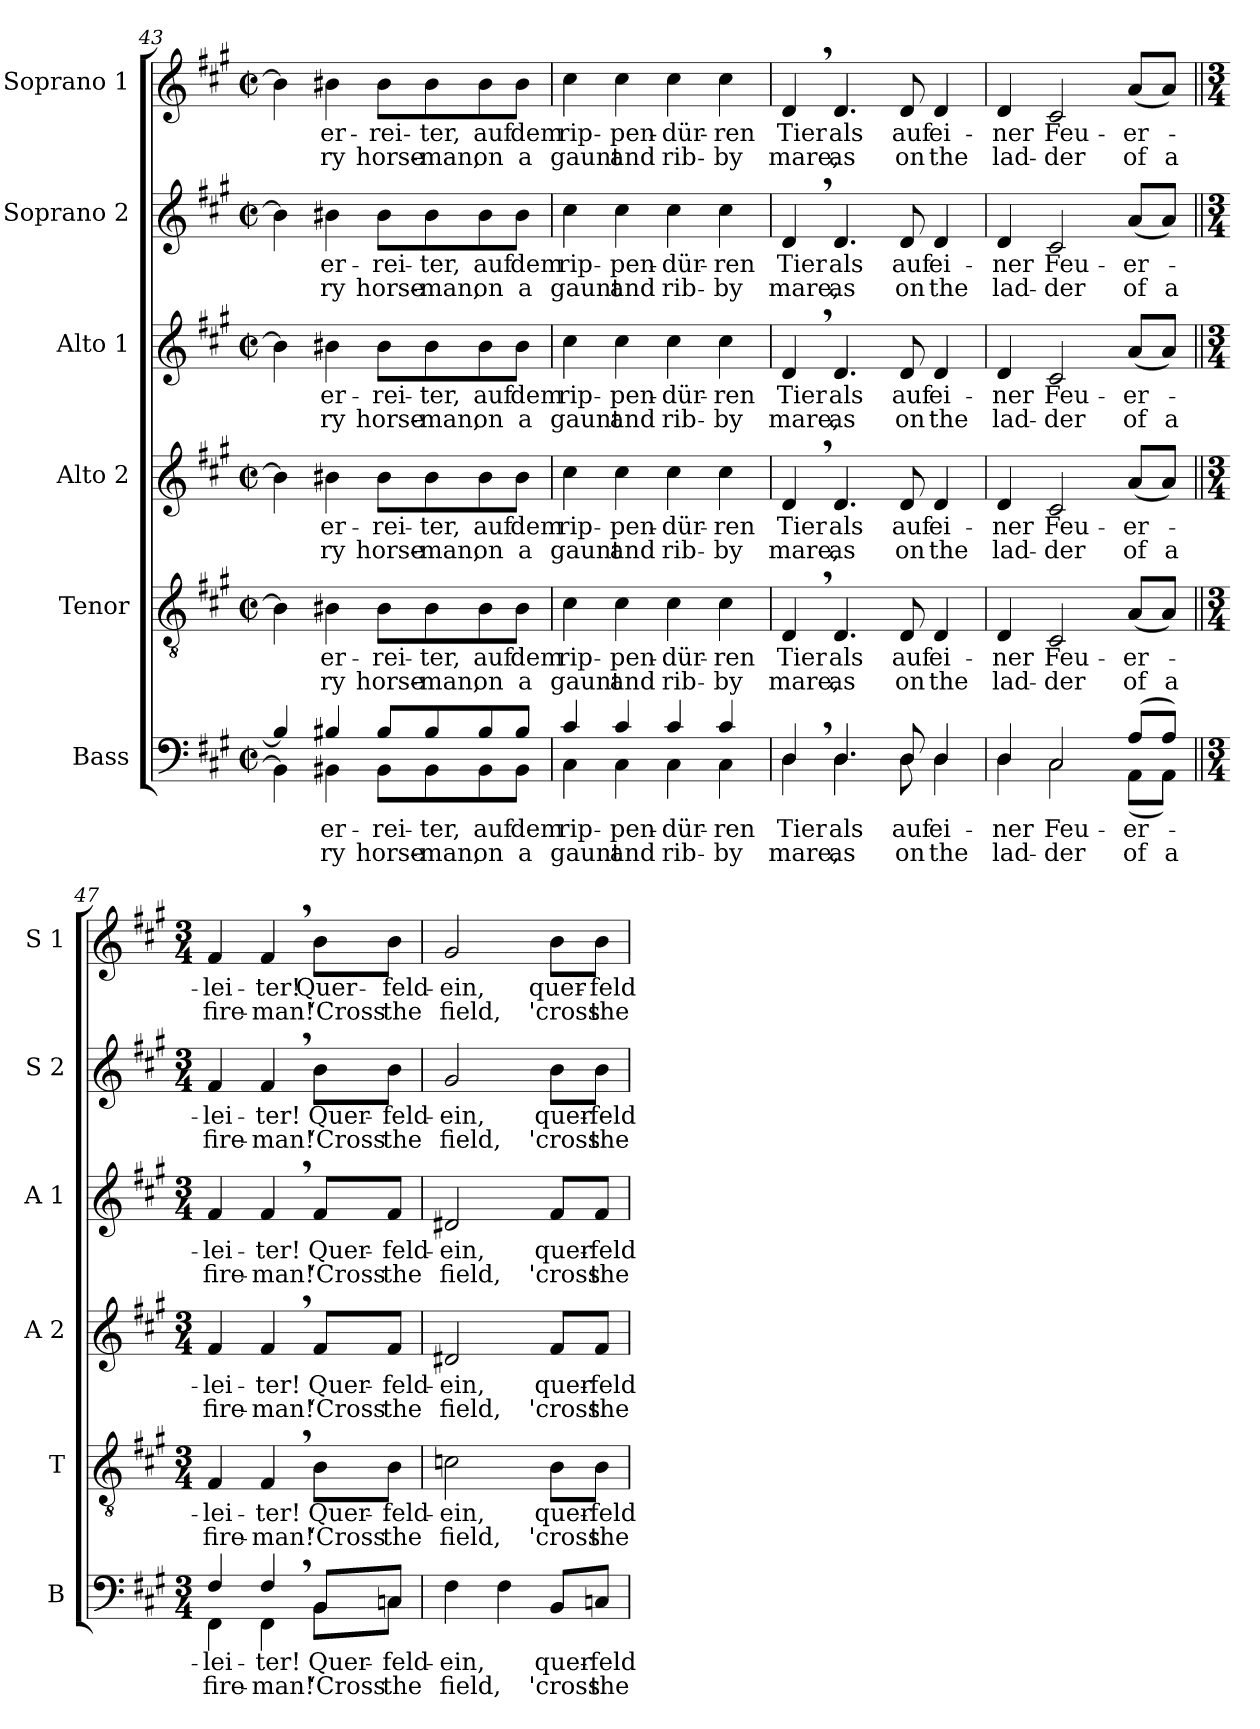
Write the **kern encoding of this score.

**kern	**text	**text	**kern	**text	**text	**kern	**text	**text	**kern	**text	**text	**kern	**text	**text	**kern	**text	**text
*part6	*part6	*part6	*part5	*part5	*part5	*part4	*part4	*part4	*part3	*part3	*part3	*part2	*part2	*part2	*part1	*part1	*part1
*staff6	*staff6	*staff6	*staff5	*staff5	*staff5	*staff4	*staff4	*staff4	*staff3	*staff3	*staff3	*staff2	*staff2	*staff2	*staff1	*staff1	*staff1
*I"Bass	*	*	*I"Tenor	*	*	*I"Alto 2	*	*	*I"Alto 1	*	*	*I"Soprano 2	*	*	*I"Soprano 1	*	*
*I'B	*	*	*I'T	*	*	*I'A 2	*	*	*I'A 1	*	*	*I'S 2	*	*	*I'S 1	*	*
*clefF4	*	*	*clefGv2	*	*	*clefG2	*	*	*clefG2	*	*	*clefG2	*	*	*clefG2	*	*
*k[f#c#g#]	*	*	*k[f#c#g#]	*	*	*k[f#c#g#]	*	*	*k[f#c#g#]	*	*	*k[f#c#g#]	*	*	*k[f#c#g#]	*	*
*f#:	*	*	*f#:	*	*	*f#:	*	*	*f#:	*	*	*f#:	*	*	*f#:	*	*
*M2/2	*	*	*M2/2	*	*	*M2/2	*	*	*M2/2	*	*	*M2/2	*	*	*M2/2	*	*
*met(c|)	*	*	*met(c|)	*	*	*met(c|)	*	*	*met(c|)	*	*	*met(c|)	*	*	*met(c|)	*	*
=43	=43	=43	=43	=43	=43	=43	=43	=43	=43	=43	=43	=43	=43	=43	=43	=43	=43
*^	*	*	*	*	*	*	*	*	*	*	*	*	*	*	*	*	*
4B#/]	4BB#\]	.	.	4B#\]	.	.	4b#\]	.	.	4b#\]	.	.	4b#\]	.	.	4b#\]	.	.
!	!	!LO:LY:b	!LO:LY:b	!	!	!	!	!	!	!	!	!	!	!	!	!	!	!
!	!	!	!	!	!LO:LY:b	!LO:LY:b	!	!	!	!	!	!	!	!	!	!	!	!
!	!	!	!	!	!	!	!	!LO:LY:b	!LO:LY:b	!	!	!	!	!	!	!	!	!
!	!	!	!	!	!	!	!	!	!	!	!LO:LY:b	!LO:LY:b	!	!	!	!	!	!
!	!	!	!	!	!	!	!	!	!	!	!	!	!	!LO:LY:b	!LO:LY:b	!	!	!
!	!	!	!	!	!	!	!	!	!	!	!	!	!	!	!	!	!LO:LY:b	!LO:LY:b
4B#X/	4BB#X\	-er-	-ry	4B#X\	-er-	-ry	4b#X\	-er-	-ry	4b#X\	-er-	-ry	4b#X\	-er-	-ry	4b#X\	-er-	-ry
!	!	!LO:LY:b	!LO:LY:b	!	!	!	!	!	!	!	!	!	!	!	!	!	!	!
!	!	!	!	!	!LO:LY:b	!LO:LY:b	!	!	!	!	!	!	!	!	!	!	!	!
!	!	!	!	!	!	!	!	!LO:LY:b	!LO:LY:b	!	!	!	!	!	!	!	!	!
!	!	!	!	!	!	!	!	!	!	!	!LO:LY:b	!LO:LY:b	!	!	!	!	!	!
!	!	!	!	!	!	!	!	!	!	!	!	!	!	!LO:LY:b	!LO:LY:b	!	!	!
!	!	!	!	!	!	!	!	!	!	!	!	!	!	!	!	!	!LO:LY:b	!LO:LY:b
8B#/L	8BB#\L	-rei-	horse-	8B#\L	-rei-	horse-	8b#\L	-rei-	horse-	8b#\L	-rei-	horse-	8b#\L	-rei-	horse-	8b#\L	-rei-	horse-
!	!	!LO:LY:b	!LO:LY:b	!	!	!	!	!	!	!	!	!	!	!	!	!	!	!
!	!	!	!	!	!LO:LY:b	!LO:LY:b	!	!	!	!	!	!	!	!	!	!	!	!
!	!	!	!	!	!	!	!	!LO:LY:b	!LO:LY:b	!	!	!	!	!	!	!	!	!
!	!	!	!	!	!	!	!	!	!	!	!LO:LY:b	!LO:LY:b	!	!	!	!	!	!
!	!	!	!	!	!	!	!	!	!	!	!	!	!	!LO:LY:b	!LO:LY:b	!	!	!
!	!	!	!	!	!	!	!	!	!	!	!	!	!	!	!	!	!LO:LY:b	!LO:LY:b
8B#/	8BB#\	-ter,	-man,	8B#\	-ter,	-man,	8b#\	-ter,	-man,	8b#\	-ter,	-man,	8b#\	-ter,	-man,	8b#\	-ter,	-man,
!	!	!LO:LY:b	!LO:LY:b	!	!	!	!	!	!	!	!	!	!	!	!	!	!	!
!	!	!	!	!	!LO:LY:b	!LO:LY:b	!	!	!	!	!	!	!	!	!	!	!	!
!	!	!	!	!	!	!	!	!LO:LY:b	!LO:LY:b	!	!	!	!	!	!	!	!	!
!	!	!	!	!	!	!	!	!	!	!	!LO:LY:b	!LO:LY:b	!	!	!	!	!	!
!	!	!	!	!	!	!	!	!	!	!	!	!	!	!LO:LY:b	!LO:LY:b	!	!	!
!	!	!	!	!	!	!	!	!	!	!	!	!	!	!	!	!	!LO:LY:b	!LO:LY:b
8B#/	8BB#\	auf	on	8B#\	auf	on	8b#\	auf	on	8b#\	auf	on	8b#\	auf	on	8b#\	auf	on
!	!	!LO:LY:b	!LO:LY:b	!	!	!	!	!	!	!	!	!	!	!	!	!	!	!
!	!	!	!	!	!LO:LY:b	!LO:LY:b	!	!	!	!	!	!	!	!	!	!	!	!
!	!	!	!	!	!	!	!	!LO:LY:b	!LO:LY:b	!	!	!	!	!	!	!	!	!
!	!	!	!	!	!	!	!	!	!	!	!LO:LY:b	!LO:LY:b	!	!	!	!	!	!
!	!	!	!	!	!	!	!	!	!	!	!	!	!	!LO:LY:b	!LO:LY:b	!	!	!
!	!	!	!	!	!	!	!	!	!	!	!	!	!	!	!	!	!LO:LY:b	!LO:LY:b
8B#/J	8BB#\J	dem	a	8B#\J	dem	a	8b#\J	dem	a	8b#\J	dem	a	8b#\J	dem	a	8b#\J	dem	a
!!LO:LB:g=z
=44	=44	=44	=44	=44	=44	=44	=44	=44	=44	=44	=44	=44	=44	=44	=44	=44	=44	=44
!	!	!LO:LY:b	!LO:LY:b	!	!	!	!	!	!	!	!	!	!	!	!	!	!	!
!	!	!	!	!	!LO:LY:b	!LO:LY:b	!	!	!	!	!	!	!	!	!	!	!	!
!	!	!	!	!	!	!	!	!LO:LY:b	!LO:LY:b	!	!	!	!	!	!	!	!	!
!	!	!	!	!	!	!	!	!	!	!	!LO:LY:b	!LO:LY:b	!	!	!	!	!	!
!	!	!	!	!	!	!	!	!	!	!	!	!	!	!LO:LY:b	!LO:LY:b	!	!	!
!	!	!	!	!	!	!	!	!	!	!	!	!	!	!	!	!	!LO:LY:b	!LO:LY:b
4c#/	4C#\	rip-	gaunt	4c#\	rip-	gaunt	4cc#\	rip-	gaunt	4cc#\	rip-	gaunt	4cc#\	rip-	gaunt	4cc#\	rip-	gaunt
!	!	!LO:LY:b	!LO:LY:b	!	!	!	!	!	!	!	!	!	!	!	!	!	!	!
!	!	!	!	!	!LO:LY:b	!LO:LY:b	!	!	!	!	!	!	!	!	!	!	!	!
!	!	!	!	!	!	!	!	!LO:LY:b	!LO:LY:b	!	!	!	!	!	!	!	!	!
!	!	!	!	!	!	!	!	!	!	!	!LO:LY:b	!LO:LY:b	!	!	!	!	!	!
!	!	!	!	!	!	!	!	!	!	!	!	!	!	!LO:LY:b	!LO:LY:b	!	!	!
!	!	!	!	!	!	!	!	!	!	!	!	!	!	!	!	!	!LO:LY:b	!LO:LY:b
4c#/	4C#\	-pen-	and	4c#\	-pen-	and	4cc#\	-pen-	and	4cc#\	-pen-	and	4cc#\	-pen-	and	4cc#\	-pen-	and
!	!	!LO:LY:b	!LO:LY:b	!	!	!	!	!	!	!	!	!	!	!	!	!	!	!
!	!	!	!	!	!LO:LY:b	!LO:LY:b	!	!	!	!	!	!	!	!	!	!	!	!
!	!	!	!	!	!	!	!	!LO:LY:b	!LO:LY:b	!	!	!	!	!	!	!	!	!
!	!	!	!	!	!	!	!	!	!	!	!LO:LY:b	!LO:LY:b	!	!	!	!	!	!
!	!	!	!	!	!	!	!	!	!	!	!	!	!	!LO:LY:b	!LO:LY:b	!	!	!
!	!	!	!	!	!	!	!	!	!	!	!	!	!	!	!	!	!LO:LY:b	!LO:LY:b
4c#/	4C#\	-dür-	rib-	4c#\	-dür-	rib-	4cc#\	-dür-	rib-	4cc#\	-dür-	rib-	4cc#\	-dür-	rib-	4cc#\	-dür-	rib-
!	!	!LO:LY:b	!LO:LY:b	!	!	!	!	!	!	!	!	!	!	!	!	!	!	!
!	!	!	!	!	!LO:LY:b	!LO:LY:b	!	!	!	!	!	!	!	!	!	!	!	!
!	!	!	!	!	!	!	!	!LO:LY:b	!LO:LY:b	!	!	!	!	!	!	!	!	!
!	!	!	!	!	!	!	!	!	!	!	!LO:LY:b	!LO:LY:b	!	!	!	!	!	!
!	!	!	!	!	!	!	!	!	!	!	!	!	!	!LO:LY:b	!LO:LY:b	!	!	!
!	!	!	!	!	!	!	!	!	!	!	!	!	!	!	!	!	!LO:LY:b	!LO:LY:b
4c#/	4C#\	-ren	-by	4c#\	-ren	-by	4cc#\	-ren	-by	4cc#\	-ren	-by	4cc#\	-ren	-by	4cc#\	-ren	-by
=45	=45	=45	=45	=45	=45	=45	=45	=45	=45	=45	=45	=45	=45	=45	=45	=45	=45	=45
!	!	!LO:LY:b	!LO:LY:b	!	!	!	!	!	!	!	!	!	!	!	!	!	!	!
!	!	!	!	!	!LO:LY:b	!LO:LY:b	!	!	!	!	!	!	!	!	!	!	!	!
!	!	!	!	!	!	!	!	!LO:LY:b	!LO:LY:b	!	!	!	!	!	!	!	!	!
!	!	!	!	!	!	!	!	!	!	!	!LO:LY:b	!LO:LY:b	!	!	!	!	!	!
!	!	!	!	!	!	!	!	!	!	!	!	!	!	!LO:LY:b	!LO:LY:b	!	!	!
!	!	!	!	!	!	!	!	!	!	!	!	!	!	!	!	!	!LO:LY:b	!LO:LY:b
4D,>/	4D\	Tier	mare,	4D,>/	Tier	mare,	4d,>/	Tier	mare,	4d,>/	Tier	mare,	4d,>/	Tier	mare,	4d,>/	Tier	mare,
!	!	!LO:LY:b	!LO:LY:b	!	!	!	!	!	!	!	!	!	!	!	!	!	!	!
!	!	!	!	!	!LO:LY:b	!LO:LY:b	!	!	!	!	!	!	!	!	!	!	!	!
!	!	!	!	!	!	!	!	!LO:LY:b	!LO:LY:b	!	!	!	!	!	!	!	!	!
!	!	!	!	!	!	!	!	!	!	!	!LO:LY:b	!LO:LY:b	!	!	!	!	!	!
!	!	!	!	!	!	!	!	!	!	!	!	!	!	!LO:LY:b	!LO:LY:b	!	!	!
!	!	!	!	!	!	!	!	!	!	!	!	!	!	!	!	!	!LO:LY:b	!LO:LY:b
4.D/	4.D\	als	as	4.D/	als	as	4.d/	als	as	4.d/	als	as	4.d/	als	as	4.d/	als	as
!	!	!LO:LY:b	!LO:LY:b	!	!	!	!	!	!	!	!	!	!	!	!	!	!	!
!	!	!	!	!	!LO:LY:b	!LO:LY:b	!	!	!	!	!	!	!	!	!	!	!	!
!	!	!	!	!	!	!	!	!LO:LY:b	!LO:LY:b	!	!	!	!	!	!	!	!	!
!	!	!	!	!	!	!	!	!	!	!	!LO:LY:b	!LO:LY:b	!	!	!	!	!	!
!	!	!	!	!	!	!	!	!	!	!	!	!	!	!LO:LY:b	!LO:LY:b	!	!	!
!	!	!	!	!	!	!	!	!	!	!	!	!	!	!	!	!	!LO:LY:b	!LO:LY:b
8D/	8D\	auf	on	8D/	auf	on	8d/	auf	on	8d/	auf	on	8d/	auf	on	8d/	auf	on
!	!	!LO:LY:b	!LO:LY:b	!	!	!	!	!	!	!	!	!	!	!	!	!	!	!
!	!	!	!	!	!LO:LY:b	!LO:LY:b	!	!	!	!	!	!	!	!	!	!	!	!
!	!	!	!	!	!	!	!	!LO:LY:b	!LO:LY:b	!	!	!	!	!	!	!	!	!
!	!	!	!	!	!	!	!	!	!	!	!LO:LY:b	!LO:LY:b	!	!	!	!	!	!
!	!	!	!	!	!	!	!	!	!	!	!	!	!	!LO:LY:b	!LO:LY:b	!	!	!
!	!	!	!	!	!	!	!	!	!	!	!	!	!	!	!	!	!LO:LY:b	!LO:LY:b
4D/	4D\	ei-	the	4D/	ei-	the	4d/	ei-	the	4d/	ei-	the	4d/	ei-	the	4d/	ei-	the
=46	=46	=46	=46	=46	=46	=46	=46	=46	=46	=46	=46	=46	=46	=46	=46	=46	=46	=46
!	!	!LO:LY:b	!LO:LY:b	!	!	!	!	!	!	!	!	!	!	!	!	!	!	!
!	!	!	!	!	!LO:LY:b	!LO:LY:b	!	!	!	!	!	!	!	!	!	!	!	!
!	!	!	!	!	!	!	!	!LO:LY:b	!LO:LY:b	!	!	!	!	!	!	!	!	!
!	!	!	!	!	!	!	!	!	!	!	!LO:LY:b	!LO:LY:b	!	!	!	!	!	!
!	!	!	!	!	!	!	!	!	!	!	!	!	!	!LO:LY:b	!LO:LY:b	!	!	!
!	!	!	!	!	!	!	!	!	!	!	!	!	!	!	!	!	!LO:LY:b	!LO:LY:b
4D/	4D\	-ner	lad-	4D/	-ner	lad-	4d/	-ner	lad-	4d/	-ner	lad-	4d/	-ner	lad-	4d/	-ner	lad-
!	!	!LO:LY:b	!LO:LY:b	!	!	!	!	!	!	!	!	!	!	!	!	!	!	!
!	!	!	!	!	!LO:LY:b	!LO:LY:b	!	!	!	!	!	!	!	!	!	!	!	!
!	!	!	!	!	!	!	!	!LO:LY:b	!LO:LY:b	!	!	!	!	!	!	!	!	!
!	!	!	!	!	!	!	!	!	!	!	!LO:LY:b	!LO:LY:b	!	!	!	!	!	!
!	!	!	!	!	!	!	!	!	!	!	!	!	!	!LO:LY:b	!LO:LY:b	!	!	!
!	!	!	!	!	!	!	!	!	!	!	!	!	!	!	!	!	!LO:LY:b	!LO:LY:b
2C#/	2C#\	Feu-	-der	2C#/	Feu-	-der	2c#/	Feu-	-der	2c#/	Feu-	-der	2c#/	Feu-	-der	2c#/	Feu-	-der
!	!	!LO:LY:b	!LO:LY:b	!	!	!	!	!	!	!	!	!	!	!	!	!	!	!
!	!	!	!	!	!LO:LY:b	!LO:LY:b	!	!	!	!	!	!	!	!	!	!	!	!
!	!	!	!	!	!	!	!	!LO:LY:b	!LO:LY:b	!	!	!	!	!	!	!	!	!
!	!	!	!	!	!	!	!	!	!	!	!LO:LY:b	!LO:LY:b	!	!	!	!	!	!
!	!	!	!	!	!	!	!	!	!	!	!	!	!	!LO:LY:b	!LO:LY:b	!	!	!
!	!	!	!	!	!	!	!	!	!	!	!	!	!	!	!	!	!LO:LY:b	!LO:LY:b
(>8A/L	(<8AA\L	-er-	of	(<8A/L	-er-	of	(<8a/L	-er-	of	(<8a/L	-er-	of	(<8a/L	-er-	of	(<8a/L	-er-	of
!	!	!	!LO:LY:b	!	!	!	!	!	!	!	!	!	!	!	!	!	!	!
!	!	!	!	!	!	!LO:LY:b	!	!	!	!	!	!	!	!	!	!	!	!
!	!	!	!	!	!	!	!	!	!LO:LY:b	!	!	!	!	!	!	!	!	!
!	!	!	!	!	!	!	!	!	!	!	!	!LO:LY:b	!	!	!	!	!	!
!	!	!	!	!	!	!	!	!	!	!	!	!	!	!	!LO:LY:b	!	!	!
!	!	!	!	!	!	!	!	!	!	!	!	!	!	!	!	!	!	!LO:LY:b
8A/J)	8AA\J)	.	a	8A/J)	.	a	8a/J)	.	a	8a/J)	.	a	8a/J)	.	a	8a/J)	.	a
=47||	=47||	=47||	=47||	=47||	=47||	=47||	=47||	=47||	=47||	=47||	=47||	=47||	=47||	=47||	=47||	=47||	=47||	=47||
*M3/4	*	*	*	*M3/4	*	*	*M3/4	*	*	*M3/4	*	*	*M3/4	*	*	*M3/4	*	*
!	!	!LO:LY:b	!LO:LY:b	!	!	!	!	!	!	!	!	!	!	!	!	!	!	!
!	!	!	!	!	!LO:LY:b	!LO:LY:b	!	!	!	!	!	!	!	!	!	!	!	!
!	!	!	!	!	!	!	!	!LO:LY:b	!LO:LY:b	!	!	!	!	!	!	!	!	!
!	!	!	!	!	!	!	!	!	!	!	!LO:LY:b	!LO:LY:b	!	!	!	!	!	!
!	!	!	!	!	!	!	!	!	!	!	!	!	!	!LO:LY:b	!LO:LY:b	!	!	!
!	!	!	!	!	!	!	!	!	!	!	!	!	!	!	!	!	!LO:LY:b	!LO:LY:b
4F#/	4FF#\	-lei-	fire-	4F#/	-lei-	fire-	4f#/	-lei-	fire-	4f#/	-lei-	fire-	4f#/	-lei-	fire-	4f#/	-lei-	fire-
!	!	!LO:LY:b	!LO:LY:b	!	!	!	!	!	!	!	!	!	!	!	!	!	!	!
!	!	!	!	!	!LO:LY:b	!LO:LY:b	!	!	!	!	!	!	!	!	!	!	!	!
!	!	!	!	!	!	!	!	!LO:LY:b	!LO:LY:b	!	!	!	!	!	!	!	!	!
!	!	!	!	!	!	!	!	!	!	!	!LO:LY:b	!LO:LY:b	!	!	!	!	!	!
!	!	!	!	!	!	!	!	!	!	!	!	!	!	!LO:LY:b	!LO:LY:b	!	!	!
!	!	!	!	!	!	!	!	!	!	!	!	!	!	!	!	!	!LO:LY:b	!LO:LY:b
4F#,>/	4FF#\	-ter!	-man!	4F#,>/	-ter!	-man!	4f#,>/	-ter!	-man!	4f#,>/	-ter!	-man!	4f#,>/	-ter!	-man!	4f#,>/	-ter!	-man!
!	!	!LO:LY:b	!LO:LY:b	!	!	!	!	!	!	!	!	!	!	!	!	!	!	!
!	!	!	!	!	!LO:LY:b	!LO:LY:b	!	!	!	!	!	!	!	!	!	!	!	!
!	!	!	!	!	!	!	!	!LO:LY:b	!LO:LY:b	!	!	!	!	!	!	!	!	!
!	!	!	!	!	!	!	!	!	!	!	!LO:LY:b	!LO:LY:b	!	!	!	!	!	!
!	!	!	!	!	!	!	!	!	!	!	!	!	!	!LO:LY:b	!LO:LY:b	!	!	!
!	!	!	!	!	!	!	!	!	!	!	!	!	!	!	!	!	!LO:LY:b	!LO:LY:b
8BB/L	8BB\L	Quer-	‘Cross	8B\L	Quer-	‘Cross	8f#/L	Quer-	‘Cross	8f#/L	Quer-	‘Cross	8b\L	Quer-	‘Cross	8b\L	Quer-	‘Cross
!	!	!LO:LY:b	!LO:LY:b	!	!	!	!	!	!	!	!	!	!	!	!	!	!	!
!	!	!	!	!	!LO:LY:b	!LO:LY:b	!	!	!	!	!	!	!	!	!	!	!	!
!	!	!	!	!	!	!	!	!LO:LY:b	!LO:LY:b	!	!	!	!	!	!	!	!	!
!	!	!	!	!	!	!	!	!	!	!	!LO:LY:b	!LO:LY:b	!	!	!	!	!	!
!	!	!	!	!	!	!	!	!	!	!	!	!	!	!LO:LY:b	!LO:LY:b	!	!	!
!	!	!	!	!	!	!	!	!	!	!	!	!	!	!	!	!	!LO:LY:b	!LO:LY:b
8Cn/J	8C\J	-feld-	the	8B\J	-feld-	the	8f#/J	-feld-	the	8f#/J	-feld-	the	8b\J	-feld-	the	8b\J	-feld-	the
*v	*v	*	*	*	*	*	*	*	*	*	*	*	*	*	*	*	*	*
=48	=48	=48	=48	=48	=48	=48	=48	=48	=48	=48	=48	=48	=48	=48	=48	=48	=48
*^	*	*	*	*	*	*	*	*	*	*	*	*	*	*	*	*	*
!	!	!LO:LY:b	!LO:LY:b	!	!	!	!	!	!	!	!	!	!	!	!	!	!	!
*v	*v	*	*	*	*	*	*	*	*	*	*	*	*	*	*	*	*	*
*^	*	*	*	*	*	*	*	*	*	*	*	*	*	*	*	*	*
!	!	!	!	!	!LO:LY:b	!LO:LY:b	!	!	!	!	!	!	!	!	!	!	!	!
*v	*v	*	*	*	*	*	*	*	*	*	*	*	*	*	*	*	*	*
*^	*	*	*	*	*	*	*	*	*	*	*	*	*	*	*	*	*
!	!	!	!	!	!	!	!	!LO:LY:b	!LO:LY:b	!	!	!	!	!	!	!	!	!
*v	*v	*	*	*	*	*	*	*	*	*	*	*	*	*	*	*	*	*
*^	*	*	*	*	*	*	*	*	*	*	*	*	*	*	*	*	*
!	!	!	!	!	!	!	!	!	!	!	!LO:LY:b	!LO:LY:b	!	!	!	!	!	!
*v	*v	*	*	*	*	*	*	*	*	*	*	*	*	*	*	*	*	*
*^	*	*	*	*	*	*	*	*	*	*	*	*	*	*	*	*	*
!	!	!	!	!	!	!	!	!	!	!	!	!	!	!LO:LY:b	!LO:LY:b	!	!	!
*v	*v	*	*	*	*	*	*	*	*	*	*	*	*	*	*	*	*	*
*^	*	*	*	*	*	*	*	*	*	*	*	*	*	*	*	*	*
!	!	!	!	!	!	!	!	!	!	!	!	!	!	!	!	!	!LO:LY:b	!LO:LY:b
*v	*v	*	*	*	*	*	*	*	*	*	*	*	*	*	*	*	*	*
4F#\	-ein,	field,	2cn\	-ein,	field,	2d#X/	-ein,	field,	2d#X/	-ein,	field,	2g#/	-ein,	field,	2g#/	-ein,	field,
4F#\	.	.	.	.	.	.	.	.	.	.	.	.	.	.	.	.	.
!	!LO:LY:b	!LO:LY:b	!	!	!	!	!	!	!	!	!	!	!	!	!	!	!
!	!	!	!	!LO:LY:b	!LO:LY:b	!	!	!	!	!	!	!	!	!	!	!	!
!	!	!	!	!	!	!	!LO:LY:b	!LO:LY:b	!	!	!	!	!	!	!	!	!
!	!	!	!	!	!	!	!	!	!	!LO:LY:b	!LO:LY:b	!	!	!	!	!	!
!	!	!	!	!	!	!	!	!	!	!	!	!	!LO:LY:b	!LO:LY:b	!	!	!
!	!	!	!	!	!	!	!	!	!	!	!	!	!	!	!	!LO:LY:b	!LO:LY:b
8BB/L	quer-	'cross	8B\L	quer-	'cross	8f#/L	quer-	'cross	8f#/L	quer-	'cross	8b\L	quer-	'cross	8b\L	quer-	'cross
!	!LO:LY:b	!LO:LY:b	!	!	!	!	!	!	!	!	!	!	!	!	!	!	!
!	!	!	!	!LO:LY:b	!LO:LY:b	!	!	!	!	!	!	!	!	!	!	!	!
!	!	!	!	!	!	!	!LO:LY:b	!LO:LY:b	!	!	!	!	!	!	!	!	!
!	!	!	!	!	!	!	!	!	!	!LO:LY:b	!LO:LY:b	!	!	!	!	!	!
!	!	!	!	!	!	!	!	!	!	!	!	!	!LO:LY:b	!LO:LY:b	!	!	!
!	!	!	!	!	!	!	!	!	!	!	!	!	!	!	!	!LO:LY:b	!LO:LY:b
8Cn/J	-feld-	the	8B\J	-feld-	the	8f#/J	-feld-	the	8f#/J	-feld-	the	8b\J	-feld-	the	8b\J	-feld-	the
=	=	=	=	=	=	=	=	=	=	=	=	=	=	=	=	=	=
*-	*-	*-	*-	*-	*-	*-	*-	*-	*-	*-	*-	*-	*-	*-	*-	*-	*-
